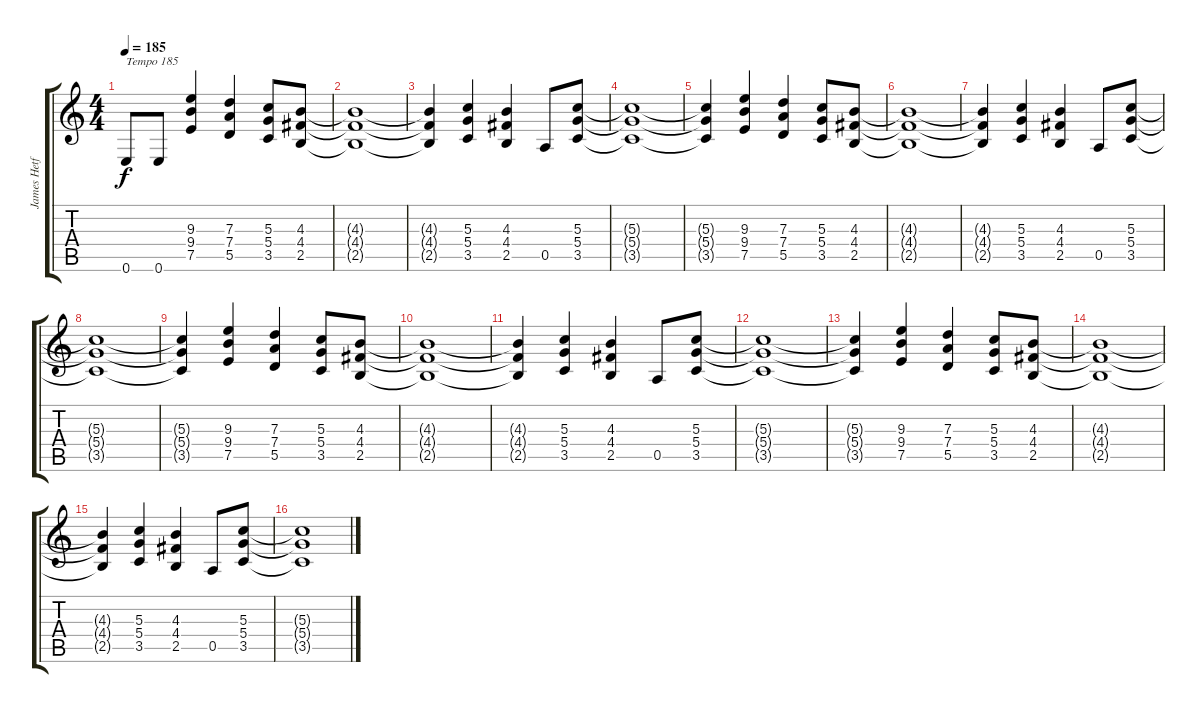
\track ("James Hetfield (Guitar)" "James Hetf") {instrument distortionguitar}
\staff {score tabs}
\tuning (E4 B3 G3 D3 A2 E2) {hide}
\ts (4 4)
\tempo 185
\clef g2
\ks c
0.6.8{txt "Tempo 185" dy f} 0.6.8 (9.3 9.4 7.5).4 (7.3 7.4 5.5).4 (5.3 5.4 3.5).8 (4.3 4.4 2.5).8 |
(4.3{t} 4.4{t} 2.5{t}).1 |
(4.3{t} 4.4{t} 2.5{t}).4 (5.3 5.4 3.5).4 (4.3 4.4 2.5).4 0.5.8 (5.3 5.4 3.5).8 |
(5.3{t} 5.4{t} 3.5{t}).1 |
(5.3{t} 5.4{t} 3.5{t}).4 (9.3 9.4 7.5).4 (7.3 7.4 5.5).4 (5.3 5.4 3.5).8 (4.3 4.4 2.5).8 |
(4.3{t} 4.4{t} 2.5{t}).1 |
(4.3{t} 4.4{t} 2.5{t}).4 (5.3 5.4 3.5).4 (4.3 4.4 2.5).4 0.5.8 (5.3 5.4 3.5).8 |
(5.3{t} 5.4{t} 3.5{t}).1 |
(5.3{t} 5.4{t} 3.5{t}).4 (9.3 9.4 7.5).4 (7.3 7.4 5.5).4 (5.3 5.4 3.5).8 (4.3 4.4 2.5).8 |
(4.3{t} 4.4{t} 2.5{t}).1 |
(4.3{t} 4.4{t} 2.5{t}).4 (5.3 5.4 3.5).4 (4.3 4.4 2.5).4 0.5.8 (5.3 5.4 3.5).8 |
(5.3{t} 5.4{t} 3.5{t}).1 |
(5.3{t} 5.4{t} 3.5{t}).4 (9.3 9.4 7.5).4 (7.3 7.4 5.5).4 (5.3 5.4 3.5).8 (4.3 4.4 2.5).8 |
(4.3{t} 4.4{t} 2.5{t}).1 |
(4.3{t} 4.4{t} 2.5{t}).4 (5.3 5.4 3.5).4 (4.3 4.4 2.5).4 0.5.8 (5.3 5.4 3.5).8 |
(5.3{t} 5.4{t} 3.5{t}).1
